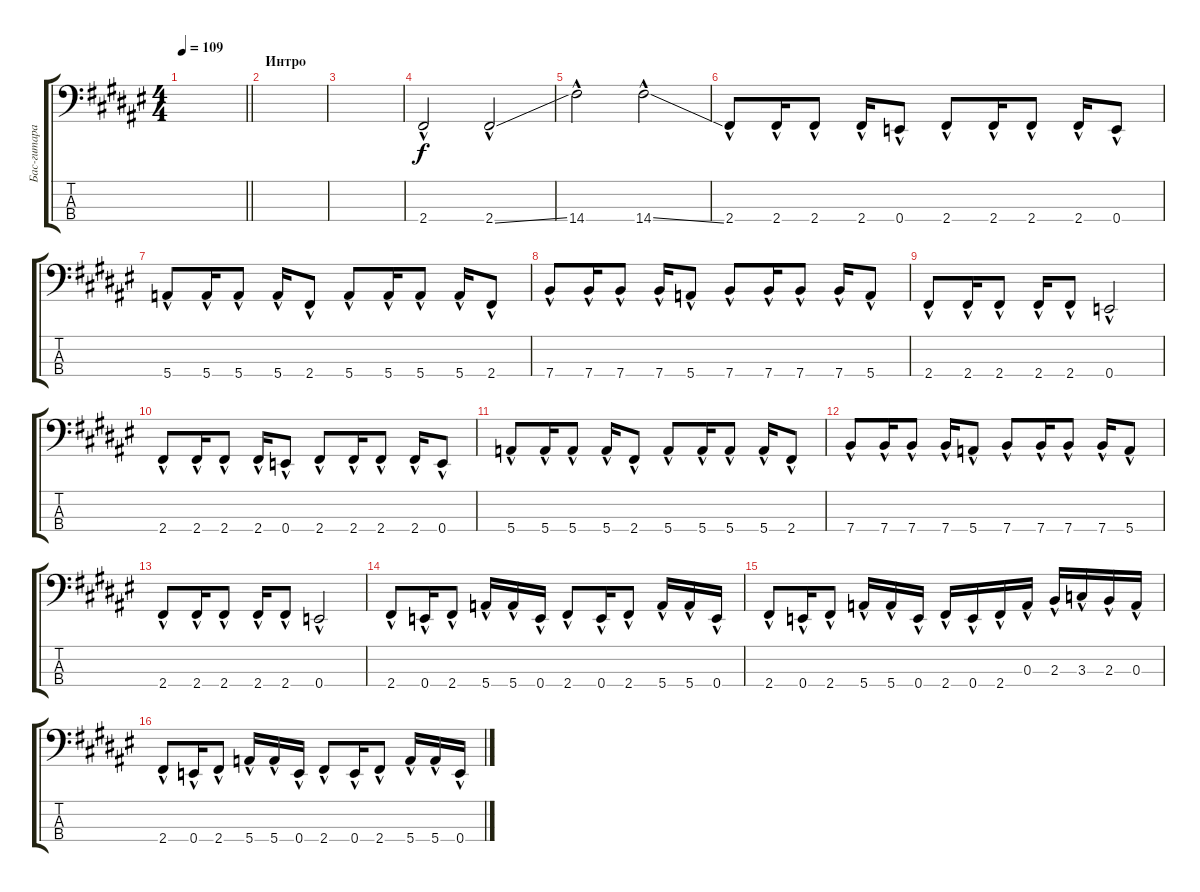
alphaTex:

\track ("Бас-гитара Макс" "Бас-гитара") {instrument acousticbass}
\staff {score tabs}
\tuning (G2 D2 A1 E1) {hide}
\ts (4 4)
\tempo 109
\clef f4
\barLineRight lightlight
\ks f#
|
\section ("" "Интро")
|
|
2.4{hac}.2 2.4{ss hac}.2 |
14.4{hac}.2 14.4{ss hac}.2 |
2.4{hac}.8 2.4{hac}.16 2.4{hac}.8 2.4{hac}.16 0.4{hac}.8 2.4{hac}.8 2.4{hac}.16 2.4{hac}.8 2.4{hac}.16 0.4{hac}.8 |
5.4{hac}.8 5.4{hac}.16 5.4{hac}.8 5.4{hac}.16 2.4{hac}.8 5.4{hac}.8 5.4{hac}.16 5.4{hac}.8 5.4{hac}.16 2.4{hac}.8 |
7.4{hac}.8 7.4{hac}.16 7.4{hac}.8 7.4{hac}.16 5.4{hac}.8 7.4{hac}.8 7.4{hac}.16 7.4{hac}.8 7.4{hac}.16 5.4{hac}.8 |
2.4{hac}.8 2.4{hac}.16 2.4{hac}.8 2.4{hac}.16 2.4{hac}.8 0.4{hac}.2 |
2.4{hac}.8 2.4{hac}.16 2.4{hac}.8 2.4{hac}.16 0.4{hac}.8 2.4{hac}.8 2.4{hac}.16 2.4{hac}.8 2.4{hac}.16 0.4{hac}.8 |
5.4{hac}.8 5.4{hac}.16 5.4{hac}.8 5.4{hac}.16 2.4{hac}.8 5.4{hac}.8 5.4{hac}.16 5.4{hac}.8 5.4{hac}.16 2.4{hac}.8 |
7.4{hac}.8 7.4{hac}.16 7.4{hac}.8 7.4{hac}.16 5.4{hac}.8 7.4{hac}.8 7.4{hac}.16 7.4{hac}.8 7.4{hac}.16 5.4{hac}.8 |
2.4{hac}.8 2.4{hac}.16 2.4{hac}.8 2.4{hac}.16 2.4{hac}.8 0.4{hac}.2 |
2.4{hac}.8 0.4{hac}.16 2.4{hac}.8 5.4{hac}.16 5.4{hac}.16 0.4{hac}.16 2.4{hac}.8 0.4{hac}.16 2.4{hac}.8 5.4{hac}.16 5.4{hac}.16 0.4{hac}.16 |
2.4{hac}.8 0.4{hac}.16 2.4{hac}.8 5.4{hac}.16 5.4{hac}.16 0.4{hac}.16 2.4{hac}.16 0.4{hac}.16 2.4{hac}.16 0.3{hac}.16 2.3{hac}.16 3.3{hac}.16 2.3{hac}.16 0.3{hac}.16 |
2.4{hac}.8 0.4{hac}.16 2.4{hac}.8 5.4{hac}.16 5.4{hac}.16 0.4{hac}.16 2.4{hac}.8 0.4{hac}.16 2.4{hac}.8 5.4{hac}.16 5.4{hac}.16 0.4{hac}.16
